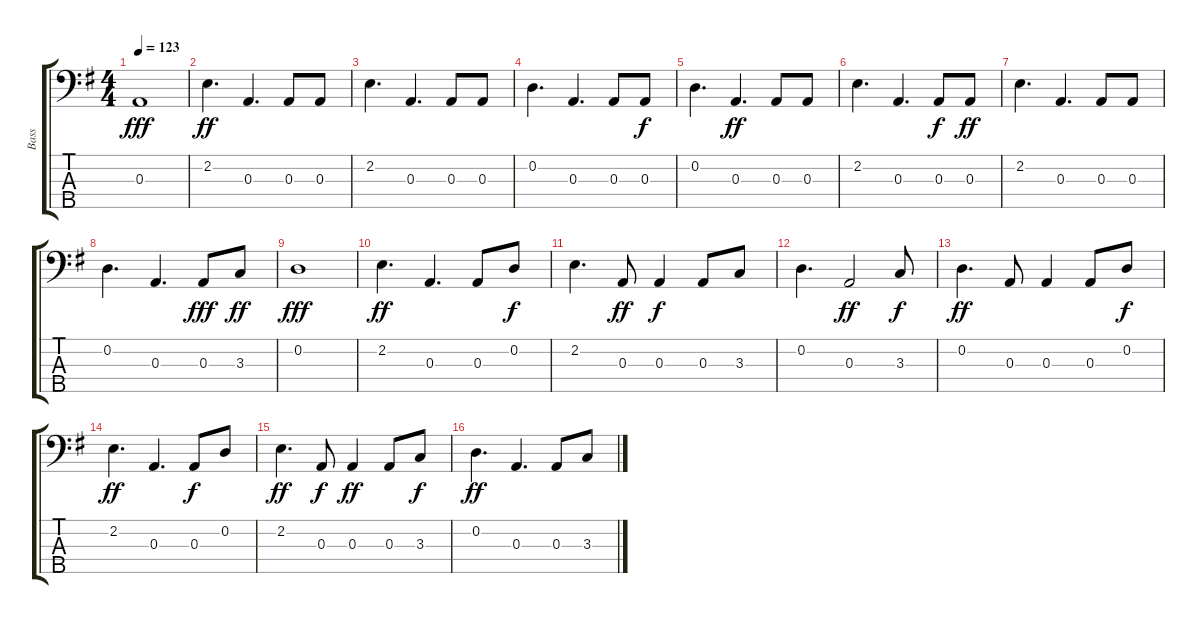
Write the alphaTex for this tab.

\track ("Bass" "Bass") {instrument electricbassfinger}
\staff {score tabs}
\tuning (G2 D2 A1 E1 B0) {hide}
\ts (4 4)
\tempo 123
\clef f4
\ks g
0.3.1{dy fff} |
2.2.4{d dy ff} 0.3.4{d} 0.3.8 0.3.8 |
2.2.4{d} 0.3.4{d} 0.3.8 0.3.8 |
0.2.4{d} 0.3.4{d} 0.3.8 0.3.8{dy f} |
0.2.4{d} 0.3.4{d dy ff} 0.3.8 0.3.8 |
2.2.4{d} 0.3.4{d} 0.3.8{dy f} 0.3.8{dy ff} |
2.2.4{d} 0.3.4{d} 0.3.8 0.3.8 |
0.2.4{d} 0.3.4{d} 0.3.8{dy fff} 3.3.8{dy ff} |
0.2.1{dy fff} |
2.2.4{d dy ff} 0.3.4{d} 0.3.8 0.2.8{dy f} |
2.2.4{d} 0.3.8{dy ff} 0.3.4{dy f} 0.3.8 3.3.8 |
0.2.4{d} 0.3.2{dy ff} 3.3.8{dy f} |
0.2.4{d dy ff} 0.3.8 0.3.4 0.3.8 0.2.8{dy f} |
2.2.4{d dy ff} 0.3.4{d} 0.3.8{dy f} 0.2.8 |
2.2.4{d dy ff} 0.3.8{dy f} 0.3.4{dy ff} 0.3.8 3.3.8{dy f} |
0.2.4{d dy ff} 0.3.4{d} 0.3.8 3.3.8
